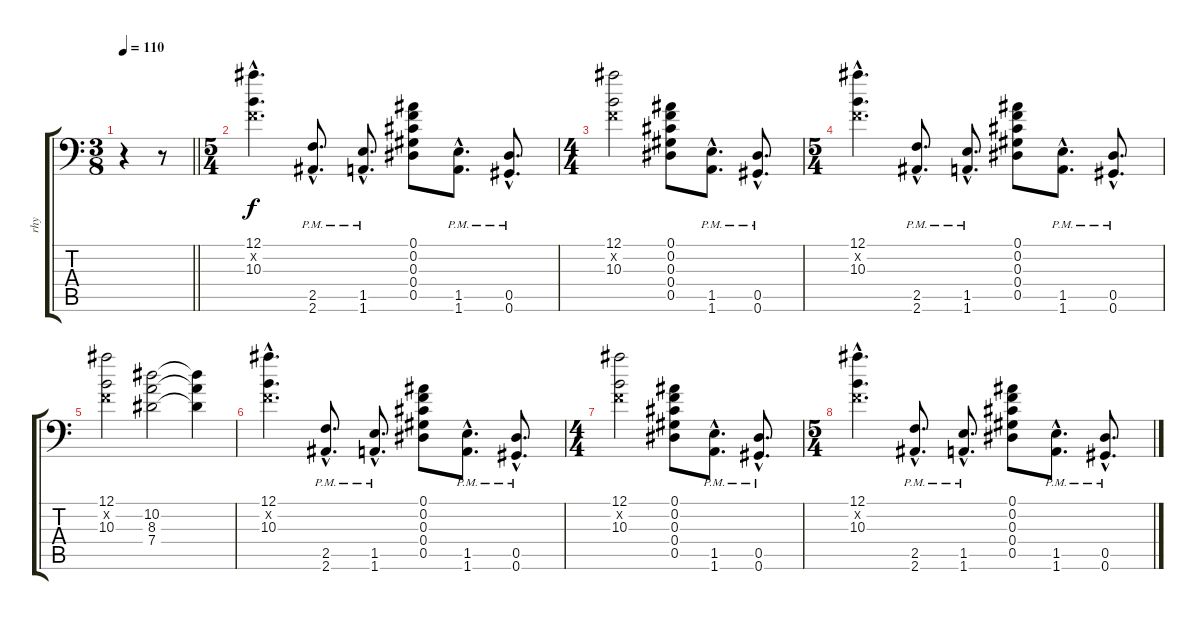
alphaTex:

\track ("rhy" "rhy") {instrument overdrivenguitar}
\staff {score tabs}
\tuning (Bb3 F3 Db3 Ab2 Eb2 Ab1) {hide}
\ts (3 8)
\section ("" "")
\tempo 110
\clef f4
\barLineRight lightlight
\ks c
r.4{dy f} r.8 |
\ts (5 4)
\section ("" "")
(12.1{hac} 0.2{hac x} 10.3{hac}).4{d} (2.5{hac pm} 2.6{hac pm}).8{d} (1.5{hac pm} 1.6{hac pm}).8{d} (0.1 0.2 0.3 0.4 0.5).8 (1.5{hac pm} 1.6{hac pm}).8{d} (0.5{hac pm} 0.6{hac pm}).8{d} |
\ts (4 4)
(12.1 0.2{x} 10.3).2 (0.1 0.2 0.3 0.4 0.5).8 (1.5{hac pm} 1.6{hac pm}).8{d} (0.5{hac pm} 0.6{hac pm}).8{d} |
\ts (5 4)
(12.1{hac} 0.2{hac x} 10.3{hac}).4{d} (2.5{hac pm} 2.6{hac pm}).8{d} (1.5{hac pm} 1.6{hac pm}).8{d} (0.1 0.2 0.3 0.4 0.5).8 (1.5{hac pm} 1.6{hac pm}).8{d} (0.5{hac pm} 0.6{hac pm}).8{d} |
(12.1 0.2{x} 10.3).2 (10.2 8.3 7.4).2 (10.2{t} 8.3{t} 7.4{t}).4 |
(12.1{hac} 0.2{hac x} 10.3{hac}).4{d} (2.5{hac pm} 2.6{hac pm}).8{d} (1.5{hac pm} 1.6{hac pm}).8{d} (0.1 0.2 0.3 0.4 0.5).8 (1.5{hac pm} 1.6{hac pm}).8{d} (0.5{hac pm} 0.6{hac pm}).8{d} |
\ts (4 4)
(12.1 0.2{x} 10.3).2 (0.1 0.2 0.3 0.4 0.5).8 (1.5{hac pm} 1.6{hac pm}).8{d} (0.5{hac pm} 0.6{hac pm}).8{d} |
\ts (5 4)
(12.1{hac} 0.2{hac x} 10.3{hac}).4{d} (2.5{hac pm} 2.6{hac pm}).8{d} (1.5{hac pm} 1.6{hac pm}).8{d} (0.1 0.2 0.3 0.4 0.5).8 (1.5{hac pm} 1.6{hac pm}).8{d} (0.5{hac pm} 0.6{hac pm}).8{d}
